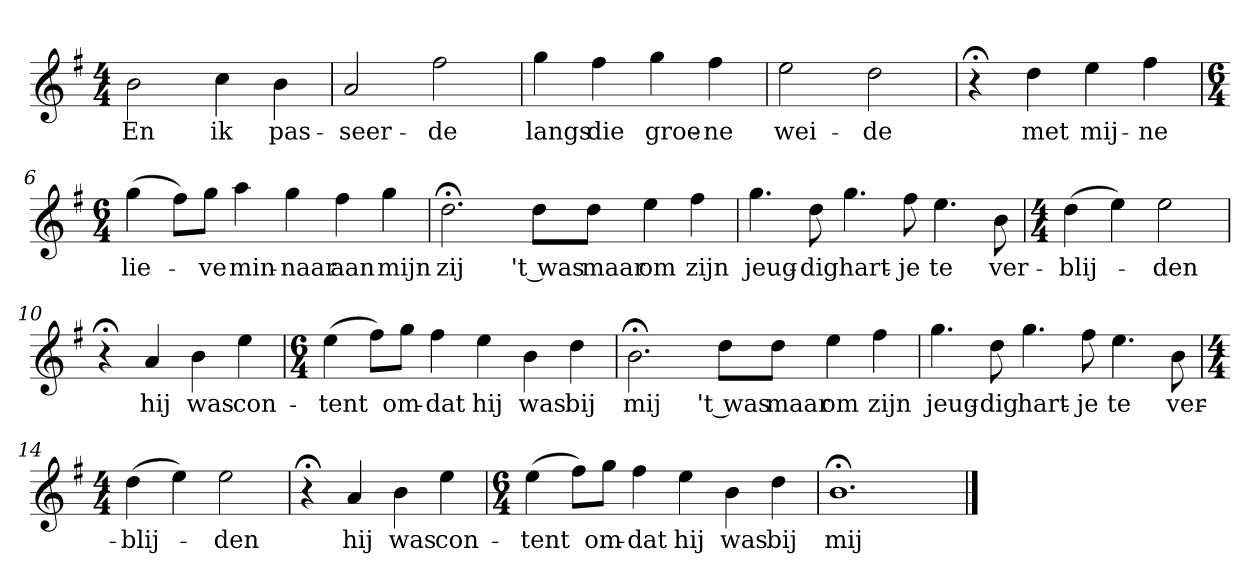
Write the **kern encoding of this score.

**kern	**text
*part1	*part1
*staff1	*staff1
*k[f#]	*
*G:	*
*M4/4	*
*MM120	*
=1	=1
2b	En
4cc	ik
4b	pas-
=2	=2
2a	-seer-
2ff#	-de
=3	=3
4gg	langs
4ff#	die
4gg	groe-
4ff#	-ne
=4	=4
2ee	wei-
2dd	-de
=5	=5
4r;<	.
4dd	met
4ee	mij-
4ff#	-ne
=6	=6
*M6/4	*
(4gg	lie-
8ff#L)	.
8ggJ	-ve
4aa	min-
4gg	-naar
4ff#	aan
4gg	mijn
=7	=7
2.dd;<	zij
8ddL	't was
8ddJ	maar
4ee	om
4ff#	zijn
=8	=8
4.gg	jeug-
8dd	-dig
4.gg	hart-
8ff#	-je
4.ee	te
8b	ver-
=9	=9
*M4/4	*
(4dd	-blij-
4ee)	.
2ee	-den
=10	=10
4r;<	.
4a	hij
4b	was
4ee	con-
=11	=11
*M6/4	*
(4ee	-tent
8ff#L)	.
8ggJ	om-
4ff#	-dat
4ee	hij
4b	was
4dd	bij
=12	=12
2.b;<	mij
8ddL	't was
8ddJ	maar
4ee	om
4ff#	zijn
=13	=13
4.gg	jeug-
8dd	-dig
4.gg	hart-
8ff#	-je
4.ee	te
8b	ver-
=14	=14
*M4/4	*
(4dd	-blij-
4ee)	.
2ee	-den
=15	=15
4r;<	.
4a	hij
4b	was
4ee	con-
=16	=16
*M6/4	*
(4ee	-tent
8ff#L)	.
8ggJ	om-
4ff#	-dat
4ee	hij
4b	was
4dd	bij
=17	=17
1.b;<	mij
==	==
*-	*-
